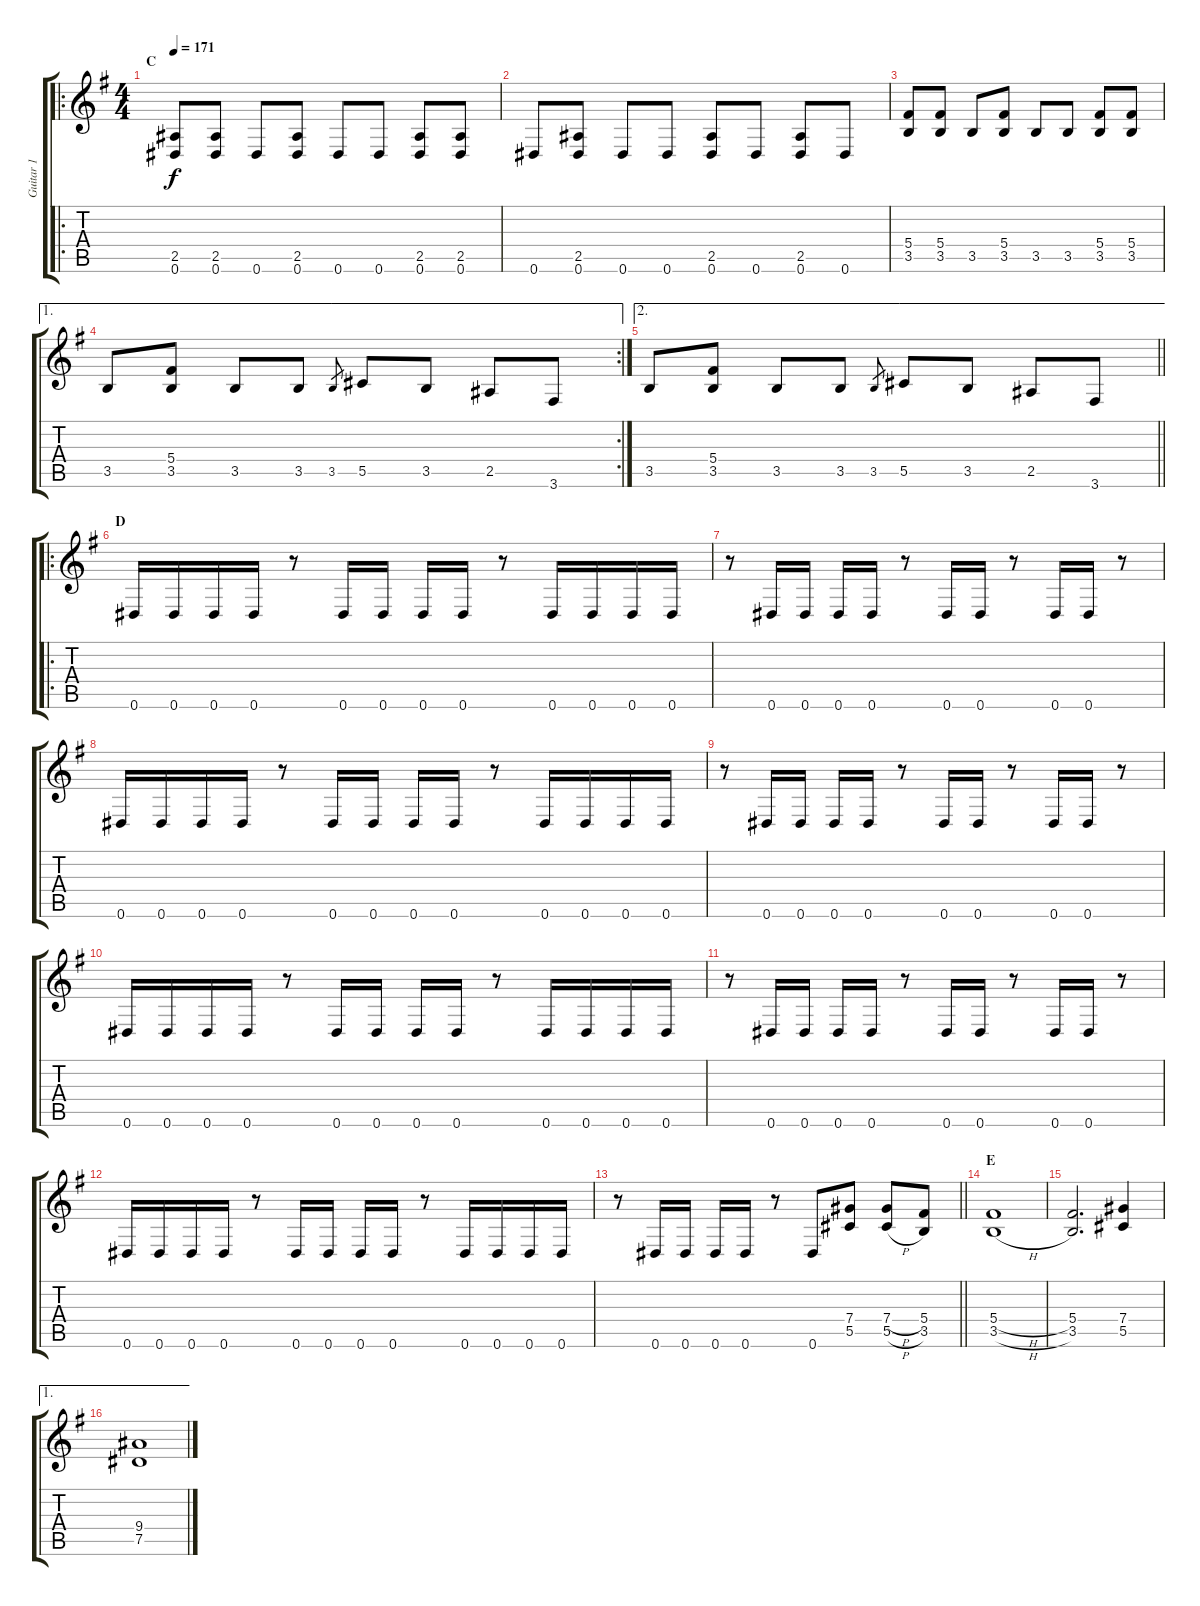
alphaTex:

\track ("Guitar 1" "Guitar 1") {instrument acousticguitarsteel}
\staff {score tabs}
\tuning (Eb4 Bb3 Gb3 Db3 Ab2 Eb2) {hide}
\ro
\ts (4 4)
\section ("" "C")
\tempo 171
\clef g2
\ks g
(2.5 0.6).8{dy f volume 13 instrument overdrivenguitar} (2.5 0.6).8 0.6.8 (2.5 0.6).8 0.6.8 0.6.8 (2.5 0.6).8 (2.5 0.6).8 |
0.6.8 (2.5 0.6).8 0.6.8 0.6.8 (2.5 0.6).8 0.6.8 (2.5 0.6).8 0.6.8 |
(5.4 3.5).8 (5.4 3.5).8 3.5.8 (5.4 3.5).8 3.5.8 3.5.8 (5.4 3.5).8 (5.4 3.5).8 |
\ae 1
\rc 2
3.5.8 (5.4 3.5).8 3.5.8 3.5.8 3.5.8{gr} 5.5.8 3.5.8 2.5.8 3.6.8 |
\ae 2
\barLineRight lightlight
3.5.8 (5.4 3.5).8 3.5.8 3.5.8 3.5.8{gr} 5.5.8 3.5.8 2.5.8 3.6.8 |
\ro
\section ("" "D")
0.6.16 0.6.16 0.6.16 0.6.16 r.8 0.6.16 0.6.16 0.6.16 0.6.16 r.8 0.6.16 0.6.16 0.6.16 0.6.16 |
r.8 0.6.16 0.6.16 0.6.16 0.6.16 r.8 0.6.16 0.6.16 r.8 0.6.16 0.6.16 r.8 |
0.6.16 0.6.16 0.6.16 0.6.16 r.8 0.6.16 0.6.16 0.6.16 0.6.16 r.8 0.6.16 0.6.16 0.6.16 0.6.16 |
r.8 0.6.16 0.6.16 0.6.16 0.6.16 r.8 0.6.16 0.6.16 r.8 0.6.16 0.6.16 r.8 |
0.6.16 0.6.16 0.6.16 0.6.16 r.8 0.6.16 0.6.16 0.6.16 0.6.16 r.8 0.6.16 0.6.16 0.6.16 0.6.16 |
r.8 0.6.16 0.6.16 0.6.16 0.6.16 r.8 0.6.16 0.6.16 r.8 0.6.16 0.6.16 r.8 |
0.6.16 0.6.16 0.6.16 0.6.16 r.8 0.6.16 0.6.16 0.6.16 0.6.16 r.8 0.6.16 0.6.16 0.6.16 0.6.16 |
\barLineRight lightlight
r.8 0.6.16 0.6.16 0.6.16 0.6.16 r.8 0.6.8 (7.4 5.5).8 (7.4{h} 5.5{h}).8 (5.4 3.5).8 |
\section ("" "E")
(5.4{h} 3.5{h}).1 |
(5.4 3.5).2{d} (7.4 5.5).4 |
\ae 1
(9.4 7.5).1
